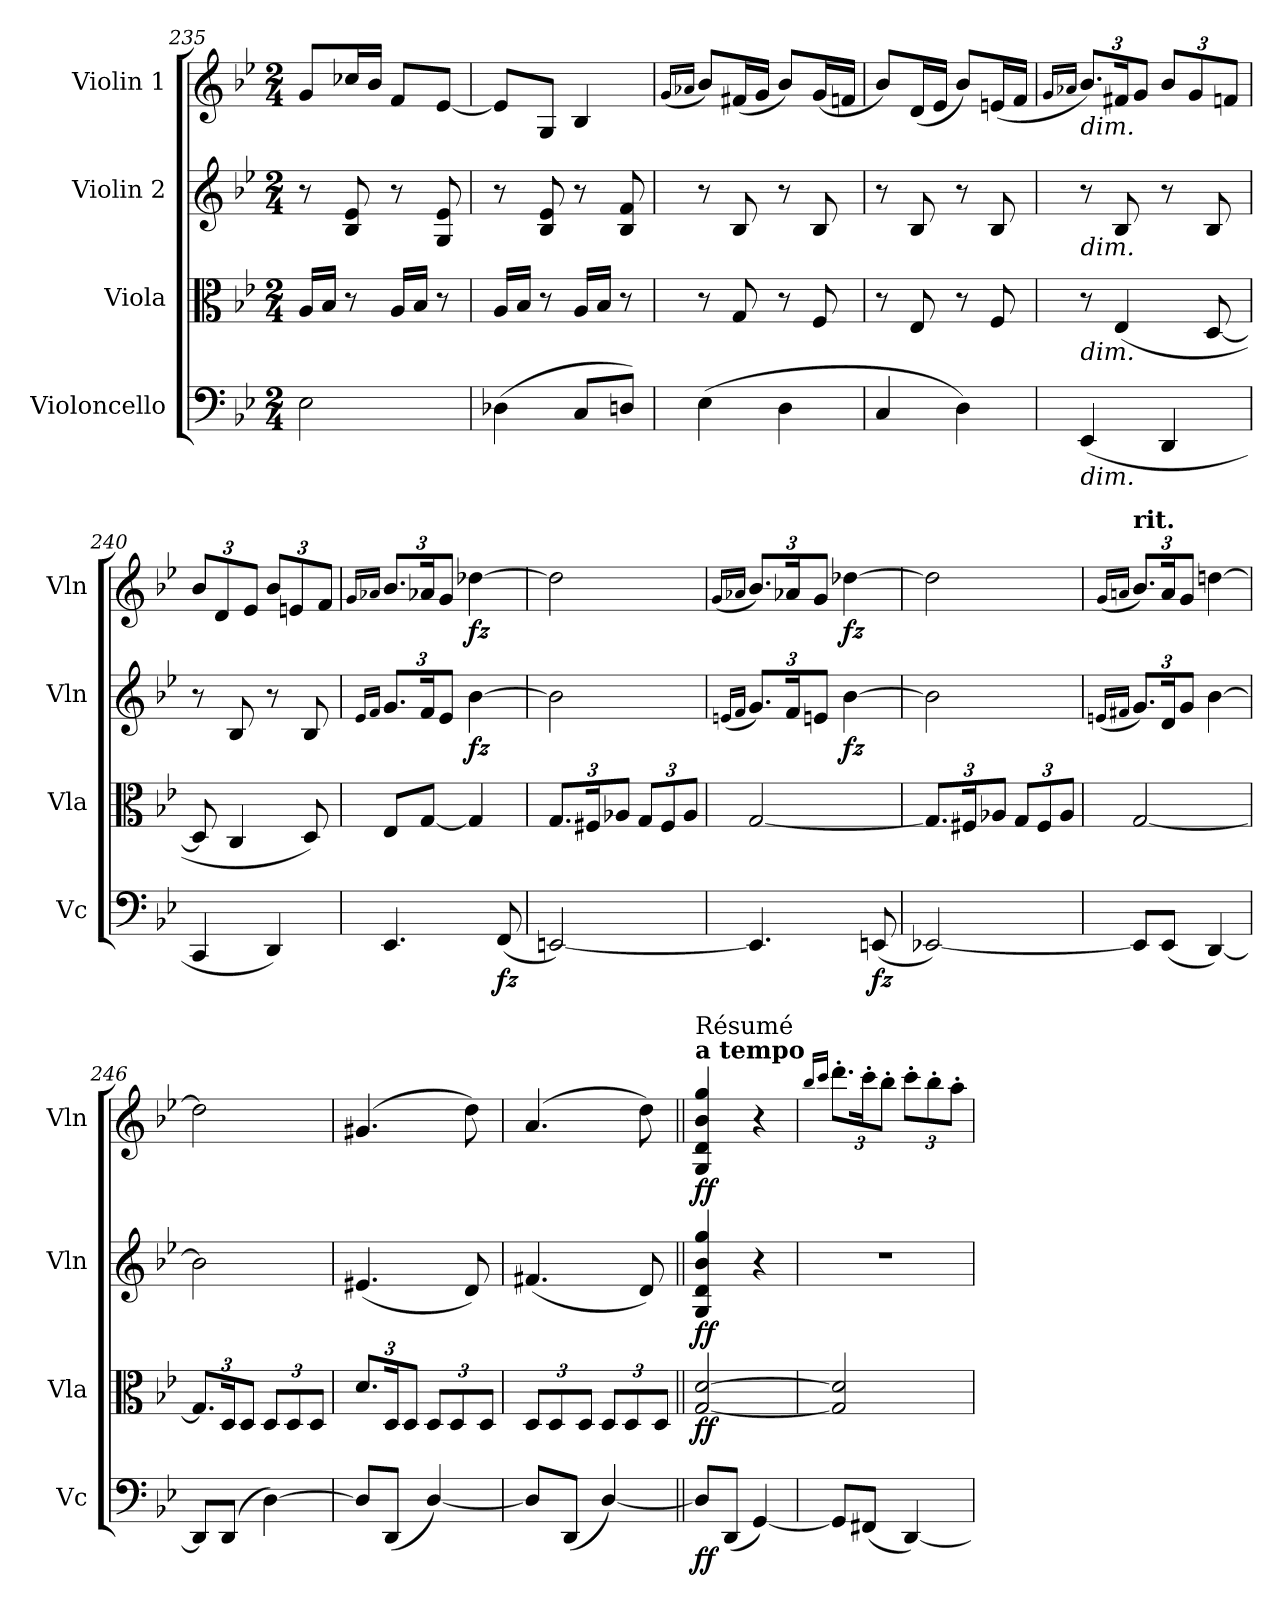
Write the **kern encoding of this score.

**kern	**dynam	**kern	**dynam	**kern	**dynam	**kern	**dynam
*part4	*part4	*part3	*part3	*part2	*part2	*part1	*part1
*staff4	*staff4	*staff3	*staff3	*staff2	*staff2	*staff1	*staff1
*I"Violoncello	*	*I"Viola	*	*I"Violin 2	*	*I"Violin 1	*
*I'Vc	*	*I'Vla	*	*I'Vln	*	*I'Vln	*
!!LO:LB:g=z
*clefF4	*	*clefC3	*	*clefG2	*	*clefG2	*
*k[b-e-]	*	*k[b-e-]	*	*k[b-e-]	*	*k[b-e-]	*
*M2/4	*	*M2/4	*	*M2/4	*	*M2/4	*
=235	=235	=235	=235	=235	=235	=235	=235
2E-\	.	16A/LL	.	8r	.	8g/L	.
.	.	16B-/JJ	.	.	.	.	.
.	.	8r	.	8B-/ 8e-/	.	16cc-X/L	.
.	.	.	.	.	.	16b-/JJ	.
.	.	16A/LL	.	8r	.	8f/L	.
.	.	16B-/JJ	.	.	.	.	.
.	.	8r	.	8G/ 8e-/	.	[8e-/J	.
=236	=236	=236	=236	=236	=236	=236	=236
(>4D-X\	.	16A/LL	.	8r	.	8e-/L]	.
.	.	16B-/JJ	.	.	.	.	.
.	.	8r	.	8B-/ 8e-/	.	8G/J	.
8C/L	.	16A/LL	.	8r	.	4B-/	.
.	.	16B-/JJ	.	.	.	.	.
8Dn/J)	.	8r	.	8B-/ 8f/	.	.	.
=237	=237	=237	=237	=237	=237	=237	=237
.	.	.	.	.	.	(16qg/LL	.
.	.	.	.	.	.	16qa-X/JJ	.
(>4E-\	.	8r	.	8r	.	8b-/L)	.
.	.	8G/	.	8B-/	.	(16f#X/L	.
.	.	.	.	.	.	16g/JJ	.
4D\	.	8r	.	8r	.	8b-/L)	.
.	.	8F/	.	8B-/	.	(16g/L	.
.	.	.	.	.	.	16fn/JJ	.
=238	=238	=238	=238	=238	=238	=238	=238
4C/	.	8r	.	8r	.	8b-/L)	.
.	.	8E-/	.	8B-/	.	(16d/L	.
.	.	.	.	.	.	16e-/JJ	.
4D\)	.	8r	.	8r	.	8b-/L)	.
.	.	8F/	.	8B-/	.	(16en/L	.
.	.	.	.	.	.	16f/JJ	.
=239	=239	=239	=239	=239	=239	=239	=239
.	.	.	.	.	.	16qg/LL	.
.	.	.	.	.	.	16qa-X/JJ	.
*	*	*	*	*	*	*Xbrackettup	*
!	!	!	!	!	!	!LO:TX:b:i:t=dim.	!
!	!	!	!	!LO:TX:b:i:t=dim.	!	!	!
!	!	!LO:TX:b:i:t=dim.	!	!	!	!	!
!LO:TX:b:i:t=dim.	!	!	!	!	!	!	!
(4EE-/	.	8r	.	8r	.	12.b-/L)	.
.	.	(4E-/	.	8B-/	.	24f#X/K	.
.	.	.	.	.	.	12g/J	.
4DD/	.	.	.	8r	.	12b-/L	.
.	.	.	.	.	.	12g/	.
.	.	[<8D/	.	8B-/	.	.	.
.	.	.	.	.	.	12fn/J	.
=240	=240	=240	=240	=240	=240	=240	=240
4CC/	.	8D/]	.	8r	.	12b-/L	.
.	.	.	.	.	.	12d/	.
.	.	4C/	.	8B-/	.	.	.
.	.	.	.	.	.	12e-/J	.
4DD/)	.	.	.	8r	.	12b-/L	.
.	.	.	.	.	.	12en/	.
.	.	8D/)	.	8B-/	.	.	.
.	.	.	.	.	.	12f/J	.
!!LO:LB:g=z
=241	=241	=241	=241	=241	=241	=241	=241
.	.	.	.	16qe-/LL	.	16qg/LL	.
.	.	.	.	16qf/JJ	.	16qa-X/JJ	.
*	*	*	*	*Xbrackettup	*	*	*
4.EE-/	.	8E-/L	.	12.g/L	.	12.b-/L	.
.	.	[<8G/J	.	24f/K	.	24a-X/K	.
.	.	.	.	12e-/J	.	12g/J	.
!	!	!	!	!	!LO:DY:b	!	!LO:DY:b
.	.	4G/]	.	[>4b-\	fz	[>4dd-X\	fz
!	!LO:DY:b	!	!	!	!	!	!
(8FF/	fz	.	.	.	.	.	.
=242	=242	=242	=242	=242	=242	=242	=242
*	*	*Xbrackettup	*	*	*	*	*
[2EEn/)	.	12.G/L	.	2b-\]	.	2dd-\]	.
.	.	24F#X/K	.	.	.	.	.
.	.	12A-X/J	.	.	.	.	.
.	.	12G/L	.	.	.	.	.
.	.	12F#/	.	.	.	.	.
.	.	12A-/J	.	.	.	.	.
=243	=243	=243	=243	=243	=243	=243	=243
.	.	.	.	(16qen/LL	.	(16qg/LL	.
.	.	.	.	16qf/JJ	.	16qa-X/JJ	.
4.EE/]	.	[2G/	.	12.g/L)	.	12.b-/L)	.
.	.	.	.	24f/K	.	24a-X/K	.
.	.	.	.	12e/J	.	12g/J	.
!	!	!	!	!	!LO:DY:b	!	!LO:DY:b
.	.	.	.	[>4b-\	fz	[>4dd-X\	fz
!	!LO:DY:b	!	!	!	!	!	!
(8EEn/	fz	.	.	.	.	.	.
=244	=244	=244	=244	=244	=244	=244	=244
[2EE-X/)	.	12.G/L]	.	2b-\]	.	2dd-\]	.
.	.	24F#X/K	.	.	.	.	.
.	.	12A-X/J	.	.	.	.	.
.	.	12G/L	.	.	.	.	.
.	.	12F#/	.	.	.	.	.
.	.	12A-/J	.	.	.	.	.
=245	=245	=245	=245	=245	=245	=245	=245
.	.	.	.	(16qen/LL	.	(16qg/LL	.
.	.	.	.	16qf#X/JJ	.	16qan/JJ	.
!	!	!	!	!	!	!LO:TX:a:B:t=rit.	!
8EE-/L]	.	[2G/	.	12.g/L)	.	12.b-/L)	.
(8EE-/J	.	.	.	24d/K	.	24a/K	.
.	.	.	.	12g/J	.	12g/J	.
[4DD/)	.	.	.	[>4b-\	.	[>4ddn\	.
=246	=246	=246	=246	=246	=246	=246	=246
8DD/L]	.	12.G/L]	.	2b-\]	.	2dd\]	.
(8DD/J	.	24D/K	.	.	.	.	.
.	.	12D/J	.	.	.	.	.
[4D\)	.	12D/L	.	.	.	.	.
.	.	12D/	.	.	.	.	.
.	.	12D/J	.	.	.	.	.
!!LO:LB:g=z
=247	=247	=247	=247	=247	=247	=247	=247
8D/L]	.	12.d/L	.	(<4.e#X/	.	(4.g#X/	.
(8DD/J	.	24D/K	.	.	.	.	.
.	.	12D/J	.	.	.	.	.
[<4D/)	.	12D/L	.	.	.	.	.
.	.	12D/	.	.	.	.	.
.	.	.	.	8d/)	.	8dd\)	.
.	.	12D/J	.	.	.	.	.
=248	=248	=248	=248	=248	=248	=248	=248
8D/L]	.	12D/L	.	(<4.f#X/	.	(4.a/	.
.	.	12D/	.	.	.	.	.
(8DD/J	.	.	.	.	.	.	.
.	.	12D/J	.	.	.	.	.
[<4D/)	.	12D/L	.	.	.	.	.
.	.	12D/	.	.	.	.	.
.	.	.	.	8d/)	.	8dd\)	.
.	.	12D/J	.	.	.	.	.
!!LO:PB:g=z
=249||	=249||	=249||	=249||	=249||	=249||	=249||	=249||
!	!	!	!	!	!	!LO:TX:a:B:t=a tempo	!
!	!	!	!	!	!	!LO:TX:a:t=Résumé	!
!	!LO:DY:b	!	!LO:DY:b	!	!LO:DY:b	!	!LO:DY:b
8D/L]	ff	[2G/ [2d/	ff	4G/ 4d/ 4b-/ 4gg/	ff	4G/ 4d/ 4b-/ 4gg/	ff
(8DD/J	.	.	.	.	.	.	.
[<4GG/)	.	.	.	4r	.	4r	.
=250	=250	=250	=250	=250	=250	=250	=250
.	.	.	.	.	.	16qbb-/LL	.
.	.	.	.	.	.	16qccc/JJ	.
8GG/L]	.	2G/] 2d/]	.	2r	.	12.ddd'\L	.
(8FF#X/J	.	.	.	.	.	24ccc'\K	.
.	.	.	.	.	.	12bb-'\J	.
[4DD/)	.	.	.	.	.	12ccc'\L	.
.	.	.	.	.	.	12bb-'\	.
.	.	.	.	.	.	12aa'\J	.
=	=	=	=	=	=	=	=
*-	*-	*-	*-	*-	*-	*-	*-
